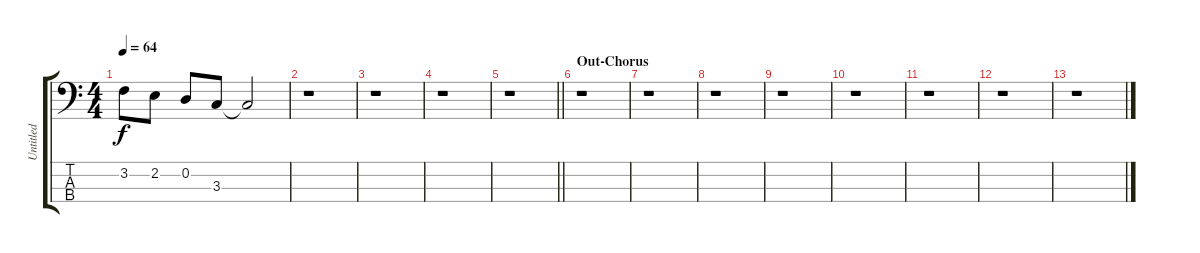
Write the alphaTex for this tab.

\track ("Untitled" "Untitled") {instrument electricbasspick}
\staff {score tabs}
\tuning (G2 D2 A1 E1) {hide}
\ts (4 4)
\tempo 64
\clef f4
\ks c
3.2.8{dy f} 2.2.8 0.2.8 3.3.8 3.3{t}.2 |
r.1 |
r.1 |
r.1 |
\barLineRight lightlight
r.1 |
\section ("" "Out-Chorus")
r.1 |
r.1 |
r.1 |
r.1 |
r.1 |
r.1 |
r.1 |
r.1
